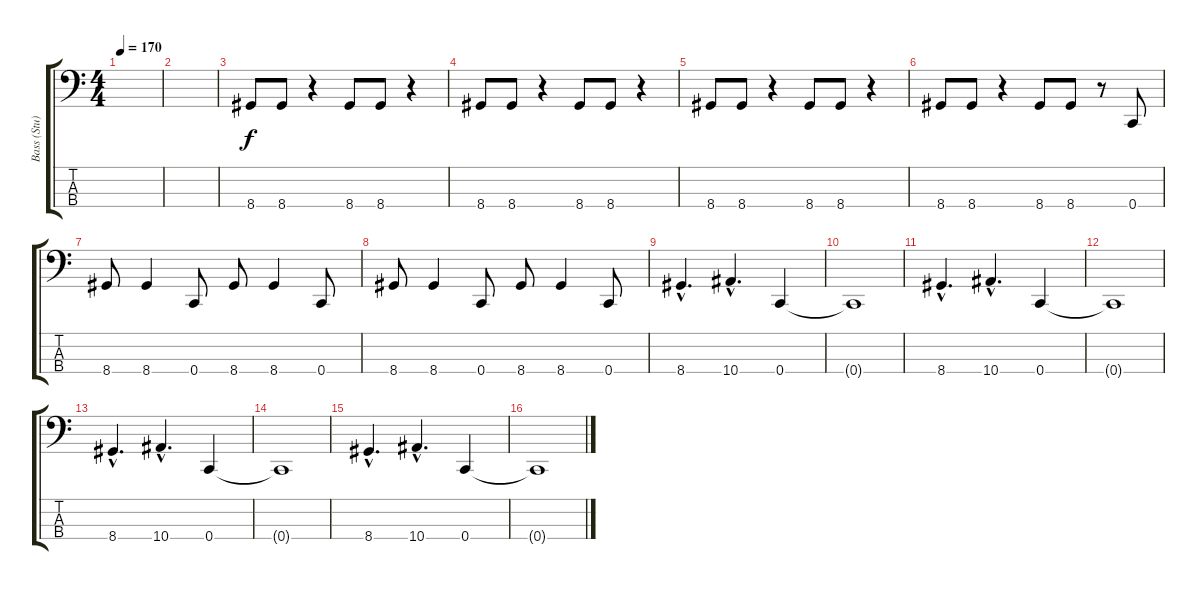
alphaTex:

\track ("Bass (Stu)" "Bass (Stu)") {instrument electricbassfinger}
\staff {score tabs}
\tuning (F2 C2 G1 C1) {hide}
\ts (4 4)
\tempo 170
\clef f4
\ks c
|
|
8.4.8{instrument electricbassfinger} 8.4.8{instrument electricbassfinger} r.4 8.4.8{instrument electricbassfinger} 8.4.8{instrument electricbassfinger} r.4 |
8.4.8{instrument electricbassfinger} 8.4.8{instrument electricbassfinger} r.4 8.4.8{instrument electricbassfinger} 8.4.8{instrument electricbassfinger} r.4 |
8.4.8{instrument electricbassfinger} 8.4.8{instrument electricbassfinger} r.4 8.4.8{instrument electricbassfinger} 8.4.8{instrument electricbassfinger} r.4 |
8.4.8{instrument electricbassfinger} 8.4.8{instrument electricbassfinger} r.4 8.4.8{instrument electricbassfinger} 8.4.8{instrument electricbassfinger} r.8 0.4.8 |
8.4.8 8.4.4 0.4.8 8.4.8 8.4.4 0.4.8 |
8.4.8 8.4.4 0.4.8 8.4.8 8.4.4 0.4.8 |
8.4{hac}.4{d} 10.4{hac}.4{d} 0.4.4 |
0.4{t}.1 |
8.4{hac}.4{d} 10.4{hac}.4{d} 0.4.4 |
0.4{t}.1 |
8.4{hac}.4{d} 10.4{hac}.4{d} 0.4.4 |
0.4{t}.1 |
8.4{hac}.4{d} 10.4{hac}.4{d} 0.4.4 |
0.4{t}.1
